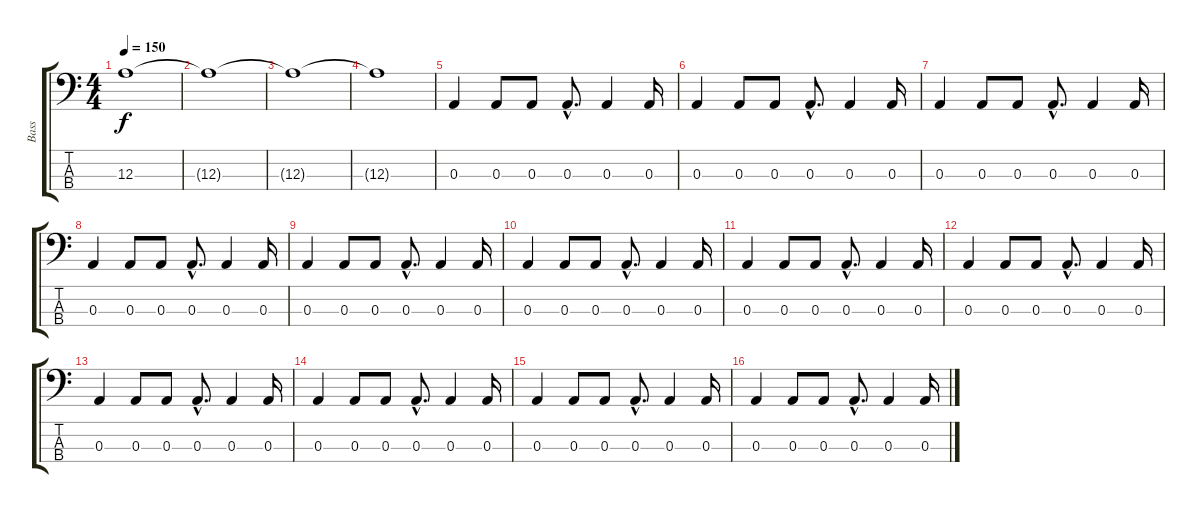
\track ("Bass" "Bass") {instrument electricbassfinger}
\staff {score tabs}
\tuning (G2 D2 A1 E1) {hide}
\ts (4 4)
\tempo 150
\clef f4
\ks c
12.3.1{dy f} |
12.3{t}.1 |
12.3{t}.1 |
12.3{t}.1 |
0.3.4 0.3.8 0.3.8 0.3{hac}.8{d} 0.3.4 0.3.16 |
0.3.4 0.3.8 0.3.8 0.3{hac}.8{d} 0.3.4 0.3.16 |
0.3.4 0.3.8 0.3.8 0.3{hac}.8{d} 0.3.4 0.3.16 |
0.3.4 0.3.8 0.3.8 0.3{hac}.8{d} 0.3.4 0.3.16 |
0.3.4 0.3.8 0.3.8 0.3{hac}.8{d} 0.3.4 0.3.16 |
0.3.4 0.3.8 0.3.8 0.3{hac}.8{d} 0.3.4 0.3.16 |
0.3.4 0.3.8 0.3.8 0.3{hac}.8{d} 0.3.4 0.3.16 |
0.3.4 0.3.8 0.3.8 0.3{hac}.8{d} 0.3.4 0.3.16 |
0.3.4 0.3.8 0.3.8 0.3{hac}.8{d} 0.3.4 0.3.16 |
0.3.4 0.3.8 0.3.8 0.3{hac}.8{d} 0.3.4 0.3.16 |
0.3.4 0.3.8 0.3.8 0.3{hac}.8{d} 0.3.4 0.3.16 |
0.3.4 0.3.8 0.3.8 0.3{hac}.8{d} 0.3.4 0.3.16
